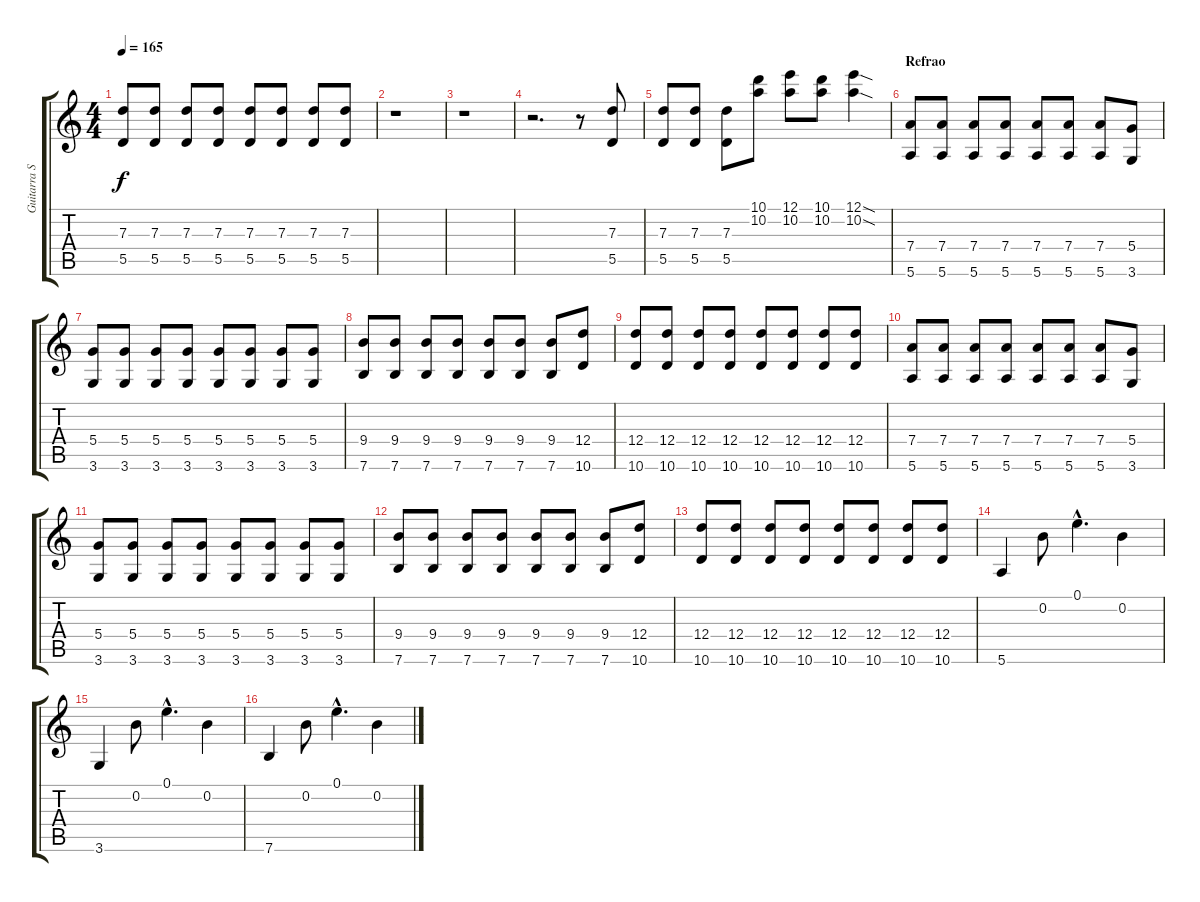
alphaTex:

\track ("Guitarra Solo" "Guitarra S") {instrument distortionguitar}
\staff {score tabs}
\tuning (E4 B3 G3 D3 A2 E2) {hide}
\ts (4 4)
\tempo 165
\clef g2
\ks c
(7.3 5.5).8{dy f} (7.3 5.5).8 (7.3 5.5).8 (7.3 5.5).8 (7.3 5.5).8 (7.3 5.5).8 (7.3 5.5).8 (7.3 5.5).8 |
r.1 |
r.1 |
r.2{d} r.8 (7.3 5.5).8 |
(7.3 5.5).8 (7.3 5.5).8 (7.3 5.5).8 (10.1 10.2).8 (12.1 10.2).8 (10.1 10.2).8 (12.1{sod} 10.2{sod}).4 |
\section ("" "Refrao")
(7.4 5.6).8 (7.4 5.6).8 (7.4 5.6).8 (7.4 5.6).8 (7.4 5.6).8 (7.4 5.6).8 (7.4 5.6).8 (5.4 3.6).8 |
(5.4 3.6).8 (5.4 3.6).8 (5.4 3.6).8 (5.4 3.6).8 (5.4 3.6).8 (5.4 3.6).8 (5.4 3.6).8 (5.4 3.6).8 |
(9.4 7.6).8 (9.4 7.6).8 (9.4 7.6).8 (9.4 7.6).8 (9.4 7.6).8 (9.4 7.6).8 (9.4 7.6).8 (12.4 10.6).8 |
(12.4 10.6).8 (12.4 10.6).8 (12.4 10.6).8 (12.4 10.6).8 (12.4 10.6).8 (12.4 10.6).8 (12.4 10.6).8 (12.4 10.6).8 |
(7.4 5.6).8 (7.4 5.6).8 (7.4 5.6).8 (7.4 5.6).8 (7.4 5.6).8 (7.4 5.6).8 (7.4 5.6).8 (5.4 3.6).8 |
(5.4 3.6).8 (5.4 3.6).8 (5.4 3.6).8 (5.4 3.6).8 (5.4 3.6).8 (5.4 3.6).8 (5.4 3.6).8 (5.4 3.6).8 |
(9.4 7.6).8 (9.4 7.6).8 (9.4 7.6).8 (9.4 7.6).8 (9.4 7.6).8 (9.4 7.6).8 (9.4 7.6).8 (12.4 10.6).8 |
(12.4 10.6).8 (12.4 10.6).8 (12.4 10.6).8 (12.4 10.6).8 (12.4 10.6).8 (12.4 10.6).8 (12.4 10.6).8 (12.4 10.6).8 |
5.6.4{instrument electricguitarclean} 0.2.8 0.1{hac}.4{d} 0.2.4 |
3.6.4 0.2.8 0.1{hac}.4{d} 0.2.4 |
7.6.4 0.2.8 0.1{hac}.4{d} 0.2.4
